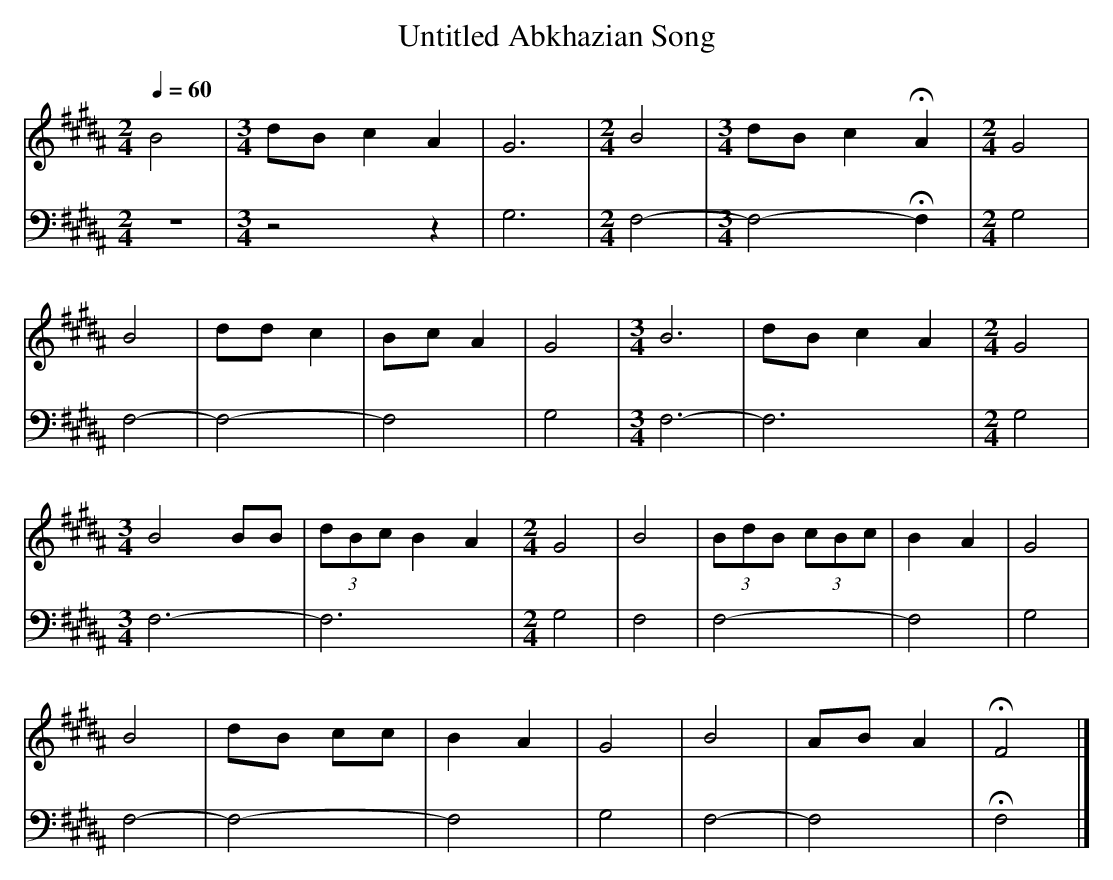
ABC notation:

X:1
T:Untitled Abkhazian Song
M:2/4
L:1/8
Q:1/4=60
K:G#Min
[V:1] B4|[M:3/4] dB c2A2|G6 |[M:2/4] B4  |[M:3/4] dB c2 HA2 |[M:2/4] G4 |
[V:2] z4|[M:3/4] z4   z2|G,6|[M:2/4] F,4-|[M:3/4] F,4-  HF,2|[M:2/4] G,4|
[V:1] B4  |dd c2|Bc A2|G4 |[M:3/4] B6  |dB c2 A2|[M:2/4] G4 |
[V:2] F,4-|F,4- |F,4  |G,4|[M:3/4] F,6-|F,6     |[M:2/4] G,4|
[V:1] [M:3/4] B4 BB|(3dBc B2 A2|[M:2/4] G4 |B4 |(3BdB (3cBc|B2 A2|G4 |
[V:2] [M:3/4] F,6- |  F,6      |[M:2/4] G,4|F,4|  F,4-     |F,4  |G,4|
[V:1] B4  |dB cc|B2 A2|G4 |B4  |AB A2|HF4 |]
[V:2] F,4-|F,4- |F,4  |G,4|F,4-|F,4  |HF,4|]

=============================================================================
==  (c) Jack Campin         http://www.campin.me.uk/         October 2012  ==
==        11 Third Street, Newtongrange, Midlothian EH22 4PU, Scotland     ==
==                                                                         ==
==              these pages: http://tinyurl.com/scottishmodes              ==
=============================================================================
